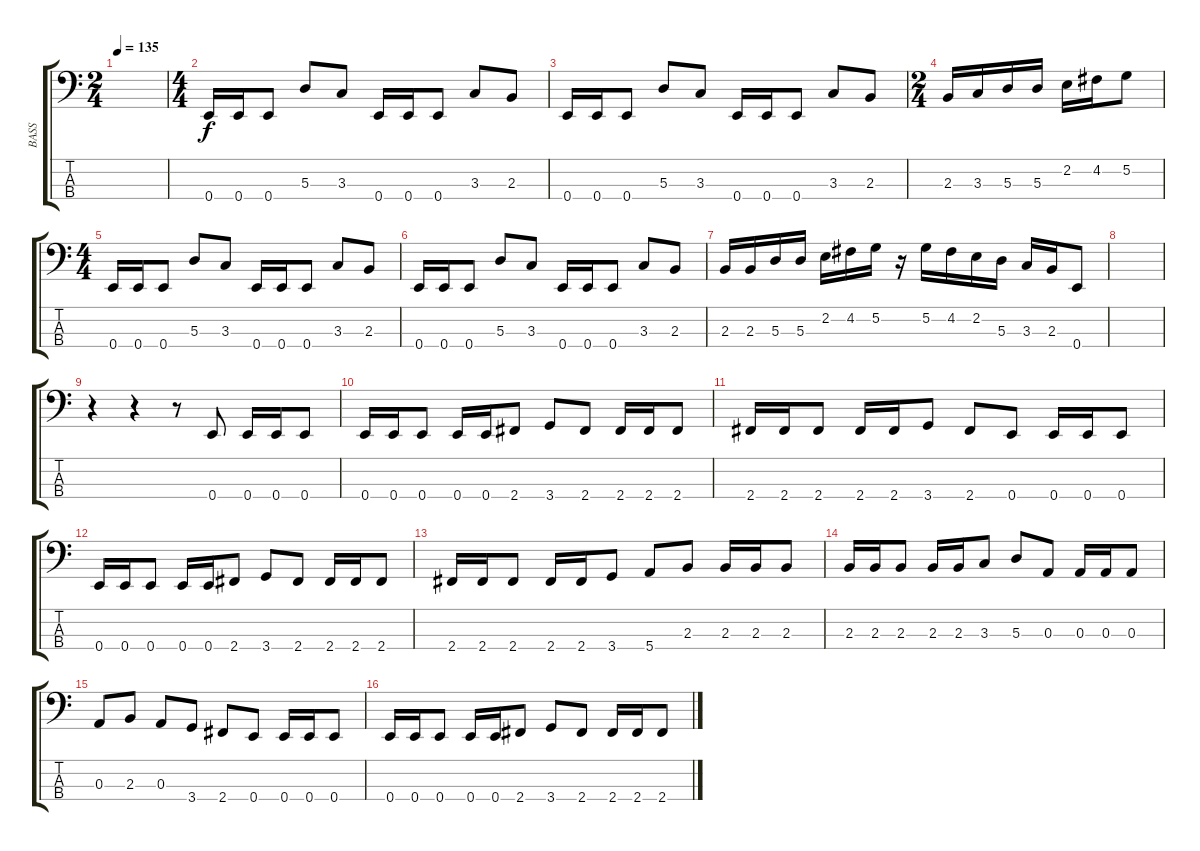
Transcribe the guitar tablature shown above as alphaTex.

\track ("BASS" "BASS") {instrument synthbass2}
\staff {score tabs}
\tuning (G2 D2 A1 E1) {hide}
\ts (2 4)
\tempo 135
\clef f4
\ks c
|
\ts (4 4)
0.4.16 0.4.16 0.4.8 5.3.8 3.3.8 0.4.16 0.4.16 0.4.8 3.3.8 2.3.8 |
0.4.16 0.4.16 0.4.8 5.3.8 3.3.8 0.4.16 0.4.16 0.4.8 3.3.8 2.3.8 |
\ts (2 4)
2.3.16 3.3.16 5.3.16 5.3.16 2.2.16 4.2.16 5.2.8 |
\ts (4 4)
0.4.16 0.4.16 0.4.8 5.3.8 3.3.8 0.4.16 0.4.16 0.4.8 3.3.8 2.3.8 |
0.4.16 0.4.16 0.4.8 5.3.8 3.3.8 0.4.16 0.4.16 0.4.8 3.3.8 2.3.8 |
2.3.16 2.3.16 5.3.16 5.3.16 2.2.16 4.2.16 5.2.16 r.16 5.2.16 4.2.16 2.2.16 5.3.16 3.3.16 2.3.16 0.4.8 |
|
r.4 r.4 r.8 0.4.8 0.4.16 0.4.16 0.4.8 |
0.4.16 0.4.16 0.4.8 0.4.16 0.4.16 2.4.8 3.4.8 2.4.8 2.4.16 2.4.16 2.4.8 |
2.4.16 2.4.16 2.4.8 2.4.16 2.4.16 3.4.8 2.4.8 0.4.8 0.4.16 0.4.16 0.4.8 |
0.4.16 0.4.16 0.4.8 0.4.16 0.4.16 2.4.8 3.4.8 2.4.8 2.4.16 2.4.16 2.4.8 |
2.4.16 2.4.16 2.4.8 2.4.16 2.4.16 3.4.8 5.4.8 2.3.8 2.3.16 2.3.16 2.3.8 |
2.3.16 2.3.16 2.3.8 2.3.16 2.3.16 3.3.8 5.3.8 0.3.8 0.3.16 0.3.16 0.3.8 |
0.3.8 2.3.8 0.3.8 3.4.8 2.4.8 0.4.8 0.4.16 0.4.16 0.4.8 |
0.4.16 0.4.16 0.4.8 0.4.16 0.4.16 2.4.8 3.4.8 2.4.8 2.4.16 2.4.16 2.4.8
